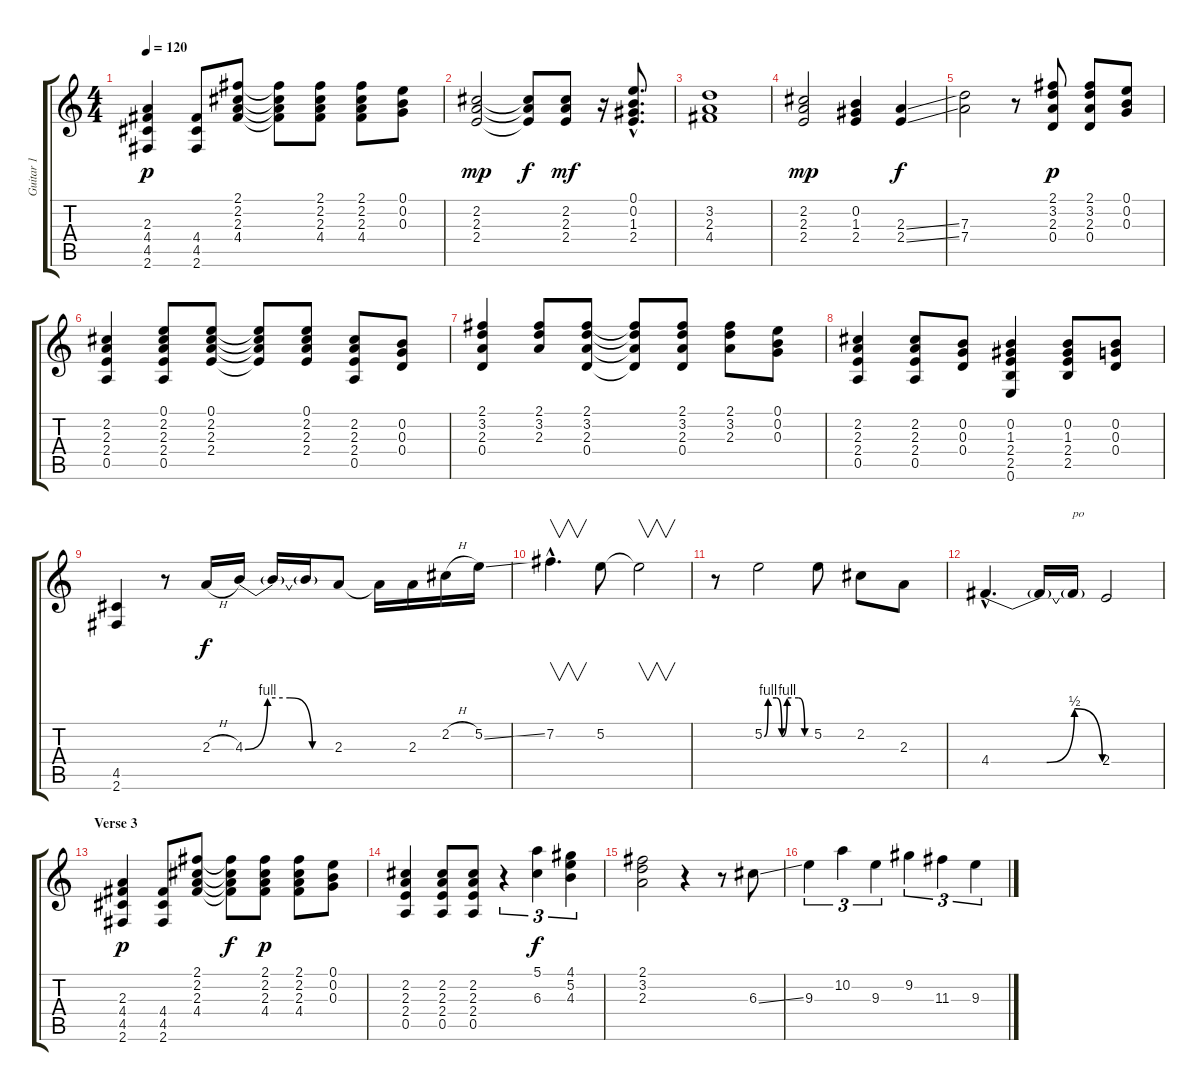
\track ("Guitar 1" "Guitar 1") {instrument distortionguitar}
\staff {score tabs}
\tuning (E4 B3 G3 D3 A2 E2) {hide}
\ts (4 4)
\tempo 120
\clef g2
\ks c
(2.3 4.4 4.5 2.6).4{dy p} (4.4 4.5 2.6).8 (2.1 2.2 2.3 4.4).8 (2.1{t} 2.2{t} 2.3{t} 4.4{t}).8 (2.1 2.2 2.3 4.4).8 (2.1 2.2 2.3 4.4).8 (0.1 0.2 0.3).8 |
(2.2 2.3 2.4).2{dy mp} (2.2{t} 2.3{t} 2.4{t}).8{dy f} (2.2 2.3 2.4).8{dy mf} r.16 (0.1{hac} 0.2{hac} 1.3{hac} 2.4{hac}).8{d} |
(3.2 2.3 4.4).1 |
(2.2 2.3 2.4).2{dy mp} (0.2 1.3 2.4).4 (2.3{ss} 2.4{ss}).4{dy f} |
(7.3 7.4).2 r.8 (2.1 3.2 2.3 0.4).8{dy p} (2.1 3.2 2.3 0.4).8 (0.1 0.2 0.3).8 |
(2.2 2.3 2.4 0.5).4 (0.1 2.2 2.3 2.4 0.5).8 (0.1 2.2 2.3 2.4).8 (0.1{t} 2.2{t} 2.3{t} 2.4{t}).8 (0.1 2.2 2.3 2.4).8 (2.2 2.3 2.4 0.5).8 (0.2 0.3 0.4).8 |
(2.1 3.2 2.3 0.4).4 (2.1 3.2 2.3).8 (2.1 3.2 2.3 0.4).8 (2.1{t} 3.2{t} 2.3{t} 0.4{t}).8 (2.1 3.2 2.3 0.4).8 (2.1 3.2 2.3).8 (0.1 0.2 0.3).8 |
(2.2 2.3 2.4 0.5).4 (2.2 2.3 2.4 0.5).8 (0.2 0.3 0.4).8 (0.2 1.3 2.4 2.5 0.6).4 (0.2 1.3 2.4 2.5).8 (0.2 0.3 0.4).8 |
(4.5 2.6).4 r.8 2.3{h}.16{dy f} 4.3{be (custom 0 0 15 4 30 4 45 0 60 0)}.16 4.3{t}.16 4.3{t}.16 2.3.8 2.3{t}.16 2.3.16 2.2{h}.16 5.2{ss}.16 |
7.2{hac}.4{v d} 5.2.8 5.2{t}.2{v} |
r.8 5.2{be (custom 0 0 5 4 16 4 23 0 30 4 45 4 53 0 60 0)}.2 5.2.8 2.2.8 2.3.8 |
4.4{be (custom 0 0 30 0 45 2 60 0) hac}.4{d} 4.4{t}.16 4.4{t}.16{txt "po"} 2.4.2 |
\section ("" "Verse 3")
(2.3 4.4 4.5 2.6).4{dy p} (4.4 4.5 2.6).8 (2.1 2.2 2.3 4.4).8 (2.1{t} 2.2{t} 2.3{t} 4.4{t}).8{dy f} (2.1 2.2 2.3 4.4).8{dy p} (2.1 2.2 2.3 4.4).8 (0.1 0.2 0.3).8 |
(2.2 2.3 2.4 0.5).4 (2.2 2.3 2.4 0.5).8 (2.2 2.3 2.4 0.5).8 r.4{tu (3 2)} (5.1 6.3).4{tu (3 2) dy f} (4.1 5.2 4.3).4{tu (3 2)} |
(2.1 3.2 2.3).2 r.4 r.8 6.3{ss}.8 |
9.3.4{tu (3 2)} 10.2.4{tu (3 2)} 9.3.4{tu (3 2)} 9.2.4{tu (3 2)} 11.3.4{tu (3 2)} 9.3.4{tu (3 2)}
